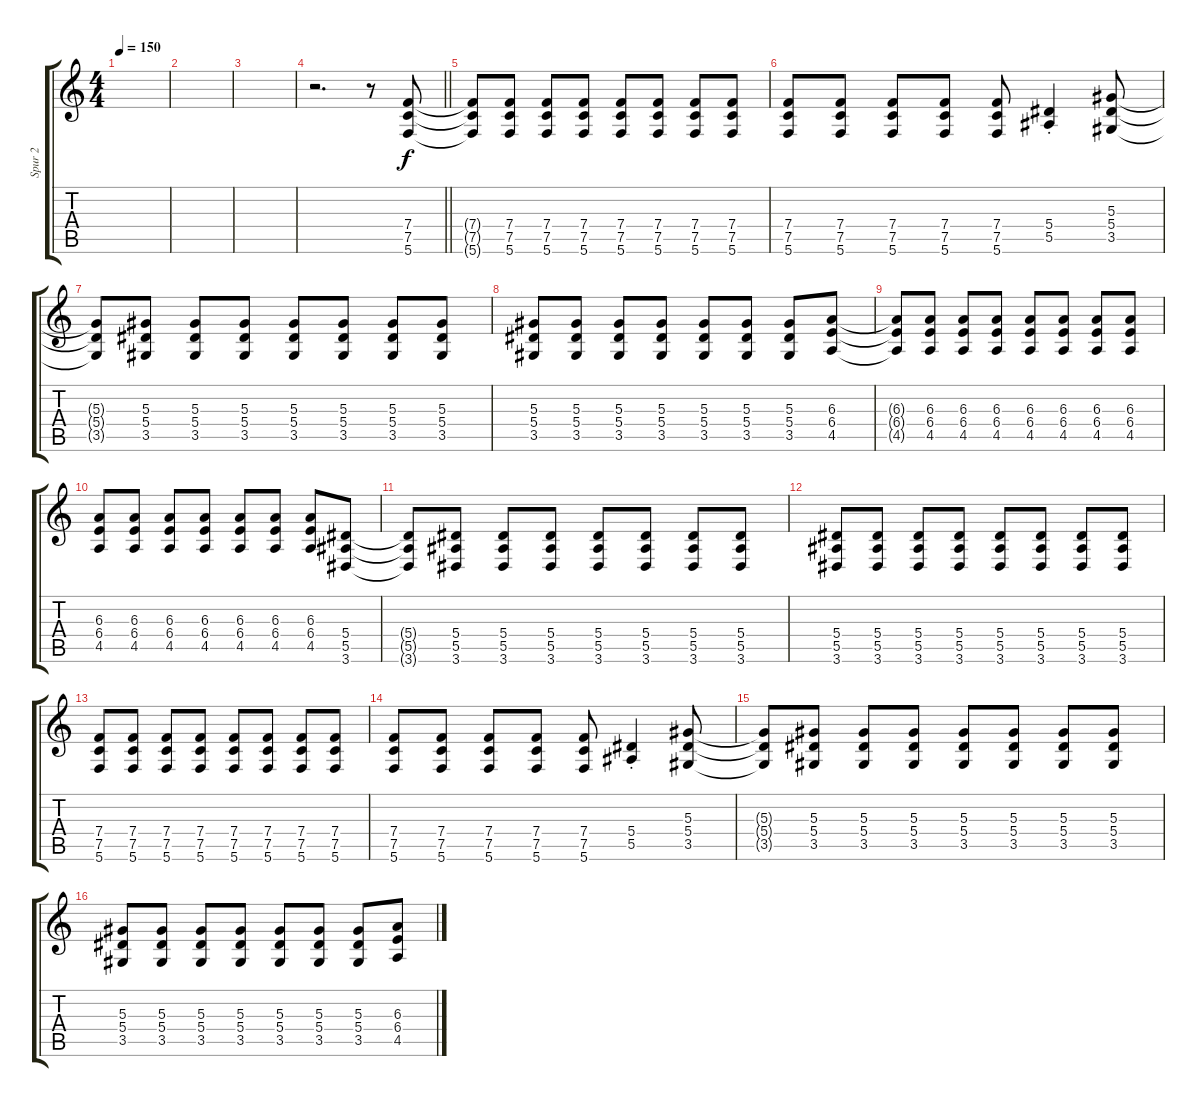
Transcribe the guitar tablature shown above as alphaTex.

\track ("Spur 2" "Spur 2") {instrument distortionguitar}
\staff {score tabs}
\tuning (C4 G3 Eb3 Bb2 F2 C2) {hide}
\ts (4 4)
\tempo 150
\clef g2
\ks c
|
|
|
\barLineRight lightlight
r.2{d} r.8 (7.4 7.5 5.6).8 |
(7.4{t} 7.5{t} 5.6{t}).8 (7.4 7.5 5.6).8 (7.4 7.5 5.6).8 (7.4 7.5 5.6).8 (7.4 7.5 5.6).8 (7.4 7.5 5.6).8 (7.4 7.5 5.6).8 (7.4 7.5 5.6).8 |
(7.4 7.5 5.6).8 (7.4 7.5 5.6).8 (7.4 7.5 5.6).8 (7.4 7.5 5.6).8 (7.4 7.5 5.6).8 (5.4{st} 5.5{st}).4 (5.3 5.4 3.5).8 |
(5.3{t} 5.4{t} 3.5{t}).8 (5.3 5.4 3.5).8 (5.3 5.4 3.5).8 (5.3 5.4 3.5).8 (5.3 5.4 3.5).8 (5.3 5.4 3.5).8 (5.3 5.4 3.5).8 (5.3 5.4 3.5).8 |
(5.3 5.4 3.5).8 (5.3 5.4 3.5).8 (5.3 5.4 3.5).8 (5.3 5.4 3.5).8 (5.3 5.4 3.5).8 (5.3 5.4 3.5).8 (5.3 5.4 3.5).8 (6.3 6.4 4.5).8 |
(6.3{t} 6.4{t} 4.5{t}).8 (6.3 6.4 4.5).8 (6.3 6.4 4.5).8 (6.3 6.4 4.5).8 (6.3 6.4 4.5).8 (6.3 6.4 4.5).8 (6.3 6.4 4.5).8 (6.3 6.4 4.5).8 |
(6.3 6.4 4.5).8 (6.3 6.4 4.5).8 (6.3 6.4 4.5).8 (6.3 6.4 4.5).8 (6.3 6.4 4.5).8 (6.3 6.4 4.5).8 (6.3 6.4 4.5).8 (5.4 5.5 3.6).8 |
(5.4{t} 5.5{t} 3.6{t}).8 (5.4 5.5 3.6).8 (5.4 5.5 3.6).8 (5.4 5.5 3.6).8 (5.4 5.5 3.6).8 (5.4 5.5 3.6).8 (5.4 5.5 3.6).8 (5.4 5.5 3.6).8 |
(5.4 5.5 3.6).8 (5.4 5.5 3.6).8 (5.4 5.5 3.6).8 (5.4 5.5 3.6).8 (5.4 5.5 3.6).8 (5.4 5.5 3.6).8 (5.4 5.5 3.6).8 (5.4 5.5 3.6).8 |
(7.4 7.5 5.6).8 (7.4 7.5 5.6).8 (7.4 7.5 5.6).8 (7.4 7.5 5.6).8 (7.4 7.5 5.6).8 (7.4 7.5 5.6).8 (7.4 7.5 5.6).8 (7.4 7.5 5.6).8 |
(7.4 7.5 5.6).8 (7.4 7.5 5.6).8 (7.4 7.5 5.6).8 (7.4 7.5 5.6).8 (7.4 7.5 5.6).8 (5.4{st} 5.5{st}).4 (5.3 5.4 3.5).8 |
(5.3{t} 5.4{t} 3.5{t}).8 (5.3 5.4 3.5).8 (5.3 5.4 3.5).8 (5.3 5.4 3.5).8 (5.3 5.4 3.5).8 (5.3 5.4 3.5).8 (5.3 5.4 3.5).8 (5.3 5.4 3.5).8 |
(5.3 5.4 3.5).8 (5.3 5.4 3.5).8 (5.3 5.4 3.5).8 (5.3 5.4 3.5).8 (5.3 5.4 3.5).8 (5.3 5.4 3.5).8 (5.3 5.4 3.5).8 (6.3 6.4 4.5).8
